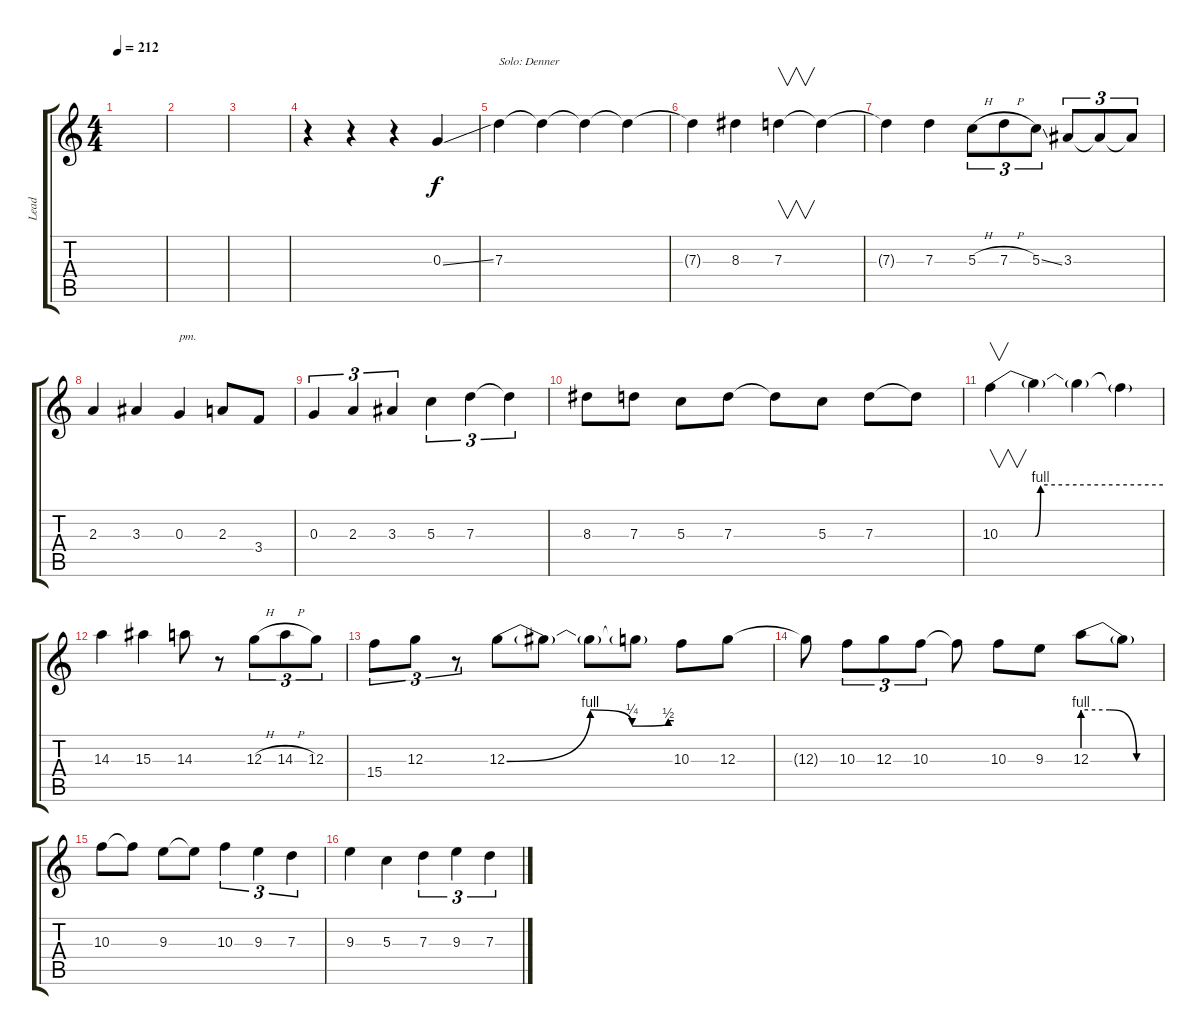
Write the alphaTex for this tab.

\track ("Lead" "Lead") {instrument overdrivenguitar}
\staff {score tabs}
\tuning (E4 B3 G3 D3 A2 E2) {hide}
\ts (4 4)
\tempo 212
\clef g2
\ks c
|
|
|
r.4 r.4 r.4 0.3{ss}.4 |
7.3.4{txt "Solo: Denner"} 7.3{t}.4 7.3{t}.4 7.3{t}.4 |
7.3{t}.4 8.3.4 7.3.4{v} 7.3{t}.4 |
7.3{t}.4 7.3.4 5.3{h}.8{tu (3 2)} 7.3{h}.8{tu (3 2)} 5.3{ss}.8{tu (3 2)} 3.3.8{tu (3 2)} 3.3{t}.8{tu (3 2)} 3.3{t}.8{tu (3 2)} |
2.3.4 3.3.4 0.3.4{txt "pm."} 2.3.8 3.4.8 |
0.3.4{tu (3 2)} 2.3.4{tu (3 2)} 3.3.4{tu (3 2)} 5.3.4{tu (3 2)} 7.3.4{tu (3 2)} 7.3{t}.4{tu (3 2)} |
8.3.8 7.3.8 5.3.8 7.3.8 7.3{t}.8 5.3.8 7.3.8 7.3{t}.8 |
10.3{be (custom 0 0 13 0 15 4 60 4)}.4{v} 10.3{t}.4 10.3{t}.4 10.3{t}.4 |
14.3.4 15.3.4 14.3.8 r.8 12.3{h}.8{tu (3 2)} 14.3{h}.8{tu (3 2)} 12.3.8{tu (3 2)} |
15.4.8{tu (3 2)} 12.3.8{tu (3 2)} r.8{tu (3 2)} 12.3{be (custom 0 0 30 4 45 1 58 2 60 2)}.8 12.3{t}.8 12.3{t}.8 12.3{t}.8 10.3.8 12.3.8 |
12.3{t}.8 10.3.8{tu (3 2)} 12.3.8{tu (3 2)} 10.3.8{tu (3 2)} 10.3{t}.8 10.3.8 9.3.8 12.3{be (custom 0 4 20 4 40 0 60 0)}.8 12.3{t}.8 |
10.3.8 10.3{t}.8 9.3.8 9.3{t}.8 10.3.4{tu (3 2)} 9.3.4{tu (3 2)} 7.3.4{tu (3 2)} |
9.3.4 5.3.4 7.3.4{tu (3 2)} 9.3.4{tu (3 2)} 7.3.4{tu (3 2)}
